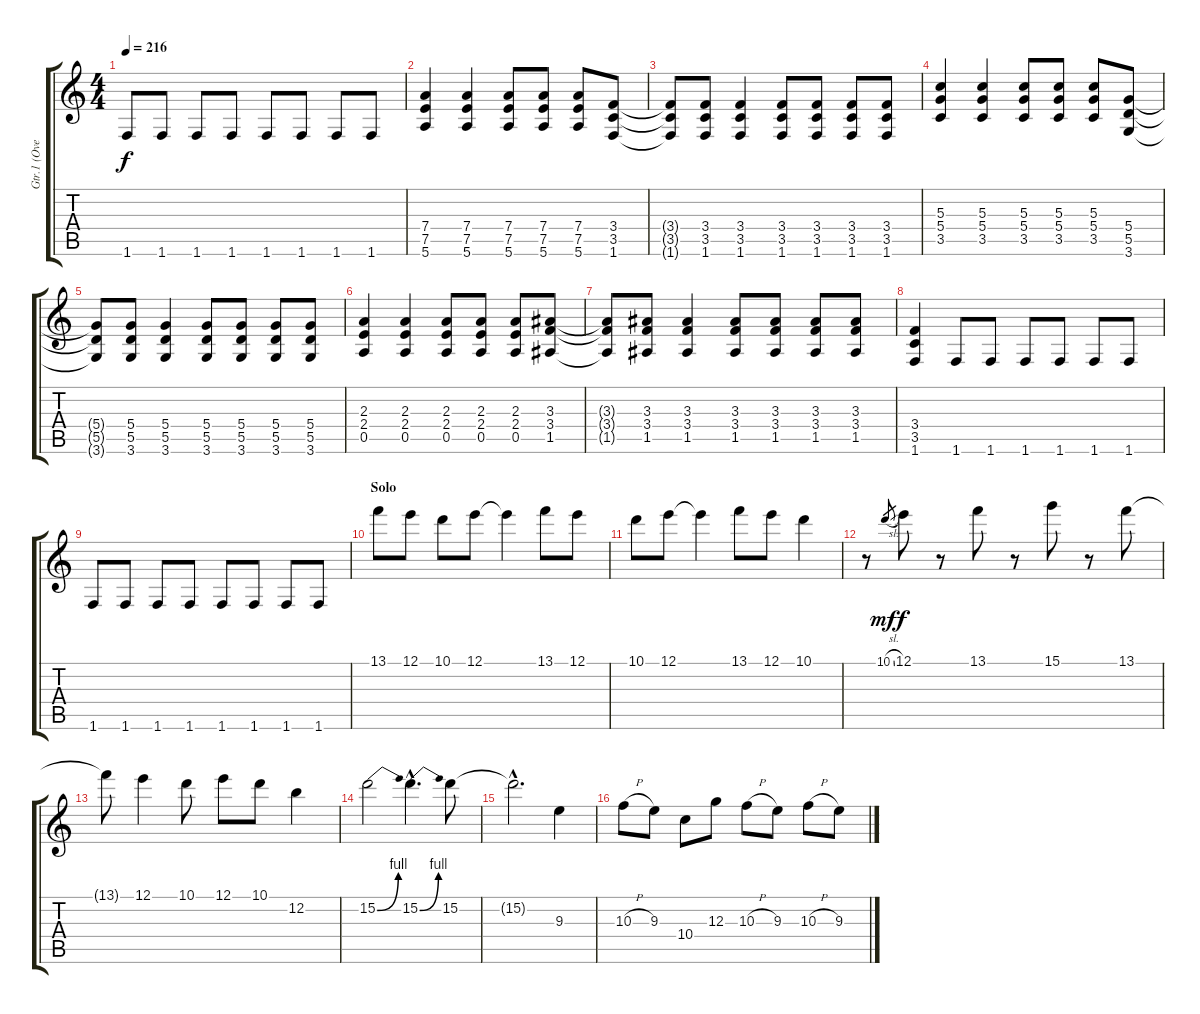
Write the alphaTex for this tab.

\track ("Gtr.1 (Overdriven)" "Gtr.1 (Ove") {instrument overdrivenguitar}
\staff {score tabs}
\tuning (E4 B3 G3 D3 A2 E2) {hide}
\ts (4 4)
\tempo 216
\clef g2
\ks c
1.6.8{dy f} 1.6.8 1.6.8 1.6.8 1.6.8 1.6.8 1.6.8 1.6.8 |
(7.4 7.5 5.6).4 (7.4 7.5 5.6).4 (7.4 7.5 5.6).8 (7.4 7.5 5.6).8 (7.4 7.5 5.6).8 (3.4 3.5 1.6).8 |
(3.4{t} 3.5{t} 1.6{t}).8 (3.4 3.5 1.6).8 (3.4 3.5 1.6).4 (3.4 3.5 1.6).8 (3.4 3.5 1.6).8 (3.4 3.5 1.6).8 (3.4 3.5 1.6).8 |
(5.3 5.4 3.5).4 (5.3 5.4 3.5).4 (5.3 5.4 3.5).8 (5.3 5.4 3.5).8 (5.3 5.4 3.5).8 (5.4 5.5 3.6).8 |
(5.4{t} 5.5{t} 3.6{t}).8 (5.4 5.5 3.6).8 (5.4 5.5 3.6).4 (5.4 5.5 3.6).8 (5.4 5.5 3.6).8 (5.4 5.5 3.6).8 (5.4 5.5 3.6).8 |
(2.3 2.4 0.5).4 (2.3 2.4 0.5).4 (2.3 2.4 0.5).8 (2.3 2.4 0.5).8 (2.3 2.4 0.5).8 (3.3 3.4 1.5).8 |
(3.3{t} 3.4{t} 1.5{t}).8 (3.3 3.4 1.5).8 (3.3 3.4 1.5).4 (3.3 3.4 1.5).8 (3.3 3.4 1.5).8 (3.3 3.4 1.5).8 (3.3 3.4 1.5).8 |
(3.4 3.5 1.6).4 1.6.8 1.6.8 1.6.8 1.6.8 1.6.8 1.6.8 |
1.6.8 1.6.8 1.6.8 1.6.8 1.6.8 1.6.8 1.6.8 1.6.8 |
\section ("" "Solo")
13.1.8 12.1.8 10.1.8 12.1.8 12.1{t}.4 13.1.8 12.1.8 |
10.1.8 12.1.8 12.1{t}.4 13.1.8 12.1.8 10.1.4 |
r.8 10.1{sl}.8{gr dy mf} 12.1.8{dy f} r.8 13.1.8 r.8 15.1.8 r.8 13.1.8 |
13.1{t}.8 12.1.4 10.1.8 12.1.8 10.1.8 12.2.4 |
15.2{be (bend 0 0 60 4)}.2 15.2{be (bend 0 0 60 4) hac}.4{d} 15.2.8 |
15.2{hac t}.2{d} 9.3.4 |
10.3{h}.8 9.3.8 10.4.8 12.3.8 10.3{h}.8 9.3.8 10.3{h}.8 9.3.8
